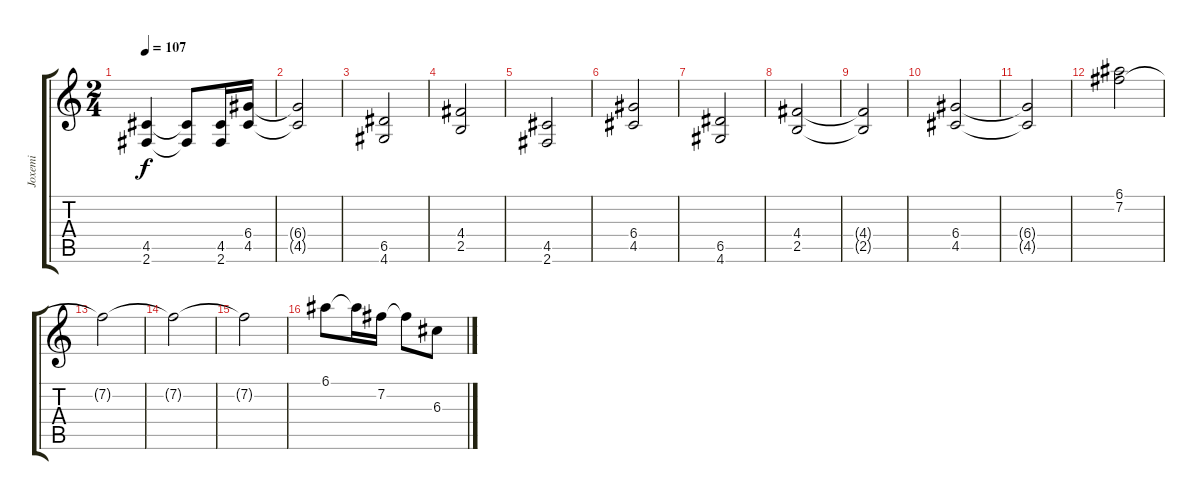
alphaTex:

\track ("Joxemi" "Joxemi") {instrument distortionguitar}
\staff {score tabs}
\tuning (E4 B3 G3 D3 A2 E2) {hide}
\ts (2 4)
\tempo 107
\clef g2
\ks c
(4.5 2.6).4{dy f} (4.5{t} 2.6{t}).8 (4.5 2.6).16 (6.4 4.5).16 |
(6.4{t} 4.5{t}).2 |
(6.5 4.6).2 |
(4.4 2.5).2 |
(4.5 2.6).2 |
(6.4 4.5).2 |
(6.5 4.6).2 |
(4.4 2.5).2 |
(4.4{t} 2.5{t}).2 |
(6.4 4.5).2 |
(6.4{t} 4.5{t}).2 |
(6.1 7.2).2 |
7.2{t}.2{volume 11} |
7.2{t}.2 |
7.2{t}.2 |
6.1.8{volume 16} 6.1{t}.16 7.2.16 7.2{t}.8 6.3.8
